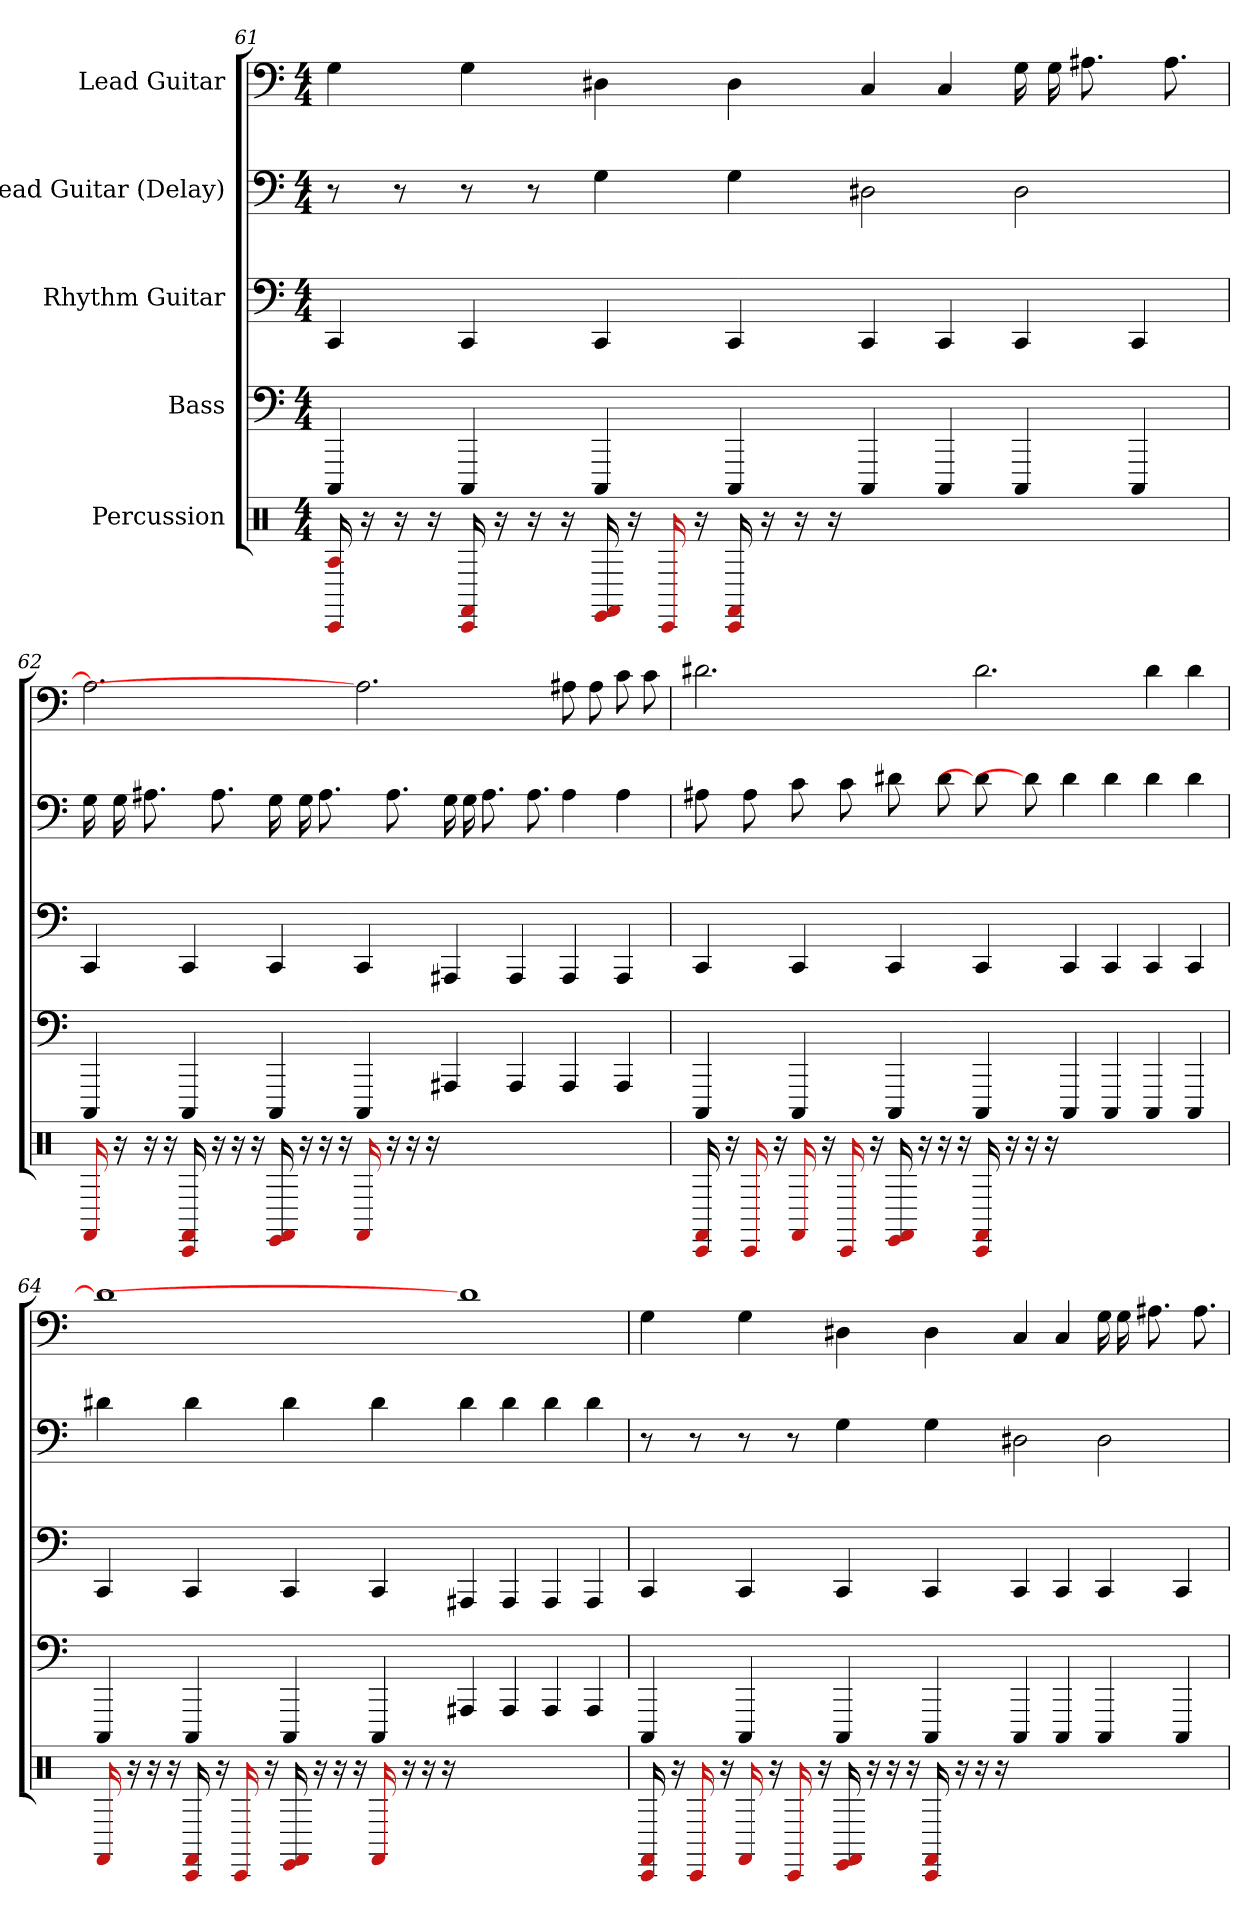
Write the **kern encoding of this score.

**kern	**kern	**kern	**kern	**kern
*part5	*part4	*part3	*part2	*part1
*staff5	*staff4	*staff3	*staff2	*staff1
*I"Percussion	*I"Bass	*I"Rhythm Guitar	*I"Lead Guitar (Delay)	*I"Lead Guitar
*clefX	*	*	*	*
*k[]	*k[]	*k[]	*k[]	*k[]
*M4/4	*M4/4	*M4/4	*M4/4	*M4/4
=61	=61	=61	=61	=61
16A 16CC	4CCC	4CC	8r	4G
16r	.	.	.	.
16r	.	.	8r	.
16r	.	.	.	.
16FF# 16CC	4CCC	4CC	8r	4G
16r	.	.	.	.
16r	.	.	8r	.
16r	.	.	.	.
16FF# 16EE	4CCC	4CC	4G	4D#
16r	.	.	.	.
16CC	.	.	.	.
16r	.	.	.	.
16FF# 16CC	4CCC	4CC	4G	4D#
16r	.	.	.	.
16r	.	.	.	.
16r	.	.	.	.
1ryy	4CCC	4CC	2D#	4C
.	4CCC	4CC	.	4C
.	4CCC	4CC	2D#	16G
.	.	.	.	16G
.	.	.	.	8.A#
.	4CCC	4CC	.	.
.	.	.	.	8.A#
=62	=62	=62	=62	=62
16FF#	4CCC	4CC	16G	2.A#]
16r	.	.	16G	.
16r	.	.	8.A#	.
16r	.	.	.	.
16FF# 16CC	4CCC	4CC	.	.
16r	.	.	8.A#	.
16r	.	.	.	.
16r	.	.	.	.
16FF# 16EE	4CCC	4CC	16G	.
16r	.	.	16G	.
16r	.	.	8.A#	.
16r	.	.	.	.
16FF#	4CCC	4CC	.	2.A#]
16r	.	.	8.A#	.
16r	.	.	.	.
16r	.	.	.	.
1ryy	4AAA#	4AAA#	16G	.
.	.	.	16G	.
.	.	.	8.A#	.
.	4AAA#	4AAA#	.	.
.	.	.	8.A#	.
.	4AAA#	4AAA#	4A#	8A#
.	.	.	.	8A#
.	4AAA#	4AAA#	4A#	8c
.	.	.	.	8c
=63	=63	=63	=63	=63
16FF# 16CC	4CCC	4CC	8A#	2.d#
16r	.	.	.	.
16CC	.	.	8A#	.
16r	.	.	.	.
16FF#	4CCC	4CC	8c	.
16r	.	.	.	.
16CC	.	.	8c	.
16r	.	.	.	.
16FF# 16EE	4CCC	4CC	8d#	.
16r	.	.	.	.
16r	.	.	8d#	.
16r	.	.	.	.
16FF# 16CC	4CCC	4CC	8d#]	2.d#
16r	.	.	.	.
16r	.	.	8d#]	.
16r	.	.	.	.
1ryy	4CCC	4CC	4d#	.
.	4CCC	4CC	4d#	.
.	4CCC	4CC	4d#	4d#
.	4CCC	4CC	4d#	4d#
=64	=64	=64	=64	=64
16FF#	4CCC	4CC	4d#	1d#]
16r	.	.	.	.
16r	.	.	.	.
16r	.	.	.	.
16FF# 16CC	4CCC	4CC	4d#	.
16r	.	.	.	.
16CC	.	.	.	.
16r	.	.	.	.
16FF# 16EE	4CCC	4CC	4d#	.
16r	.	.	.	.
16r	.	.	.	.
16r	.	.	.	.
16FF#	4CCC	4CC	4d#	.
16r	.	.	.	.
16r	.	.	.	.
16r	.	.	.	.
1ryy	4AAA#	4AAA#	4d#	1d#]
.	4AAA#	4AAA#	4d#	.
.	4AAA#	4AAA#	4d#	.
.	4AAA#	4AAA#	4d#	.
=65	=65	=65	=65	=65
16FF# 16CC	4CCC	4CC	8r	4G
16r	.	.	.	.
16CC	.	.	8r	.
16r	.	.	.	.
16FF#	4CCC	4CC	8r	4G
16r	.	.	.	.
16CC	.	.	8r	.
16r	.	.	.	.
16FF# 16EE	4CCC	4CC	4G	4D#
16r	.	.	.	.
16r	.	.	.	.
16r	.	.	.	.
16FF# 16CC	4CCC	4CC	4G	4D#
16r	.	.	.	.
16r	.	.	.	.
16r	.	.	.	.
1ryy	4CCC	4CC	2D#	4C
.	4CCC	4CC	.	4C
.	4CCC	4CC	2D#	16G
.	.	.	.	16G
.	.	.	.	8.A#
.	4CCC	4CC	.	.
.	.	.	.	8.A#
=	=	=	=	=
*-	*-	*-	*-	*-
